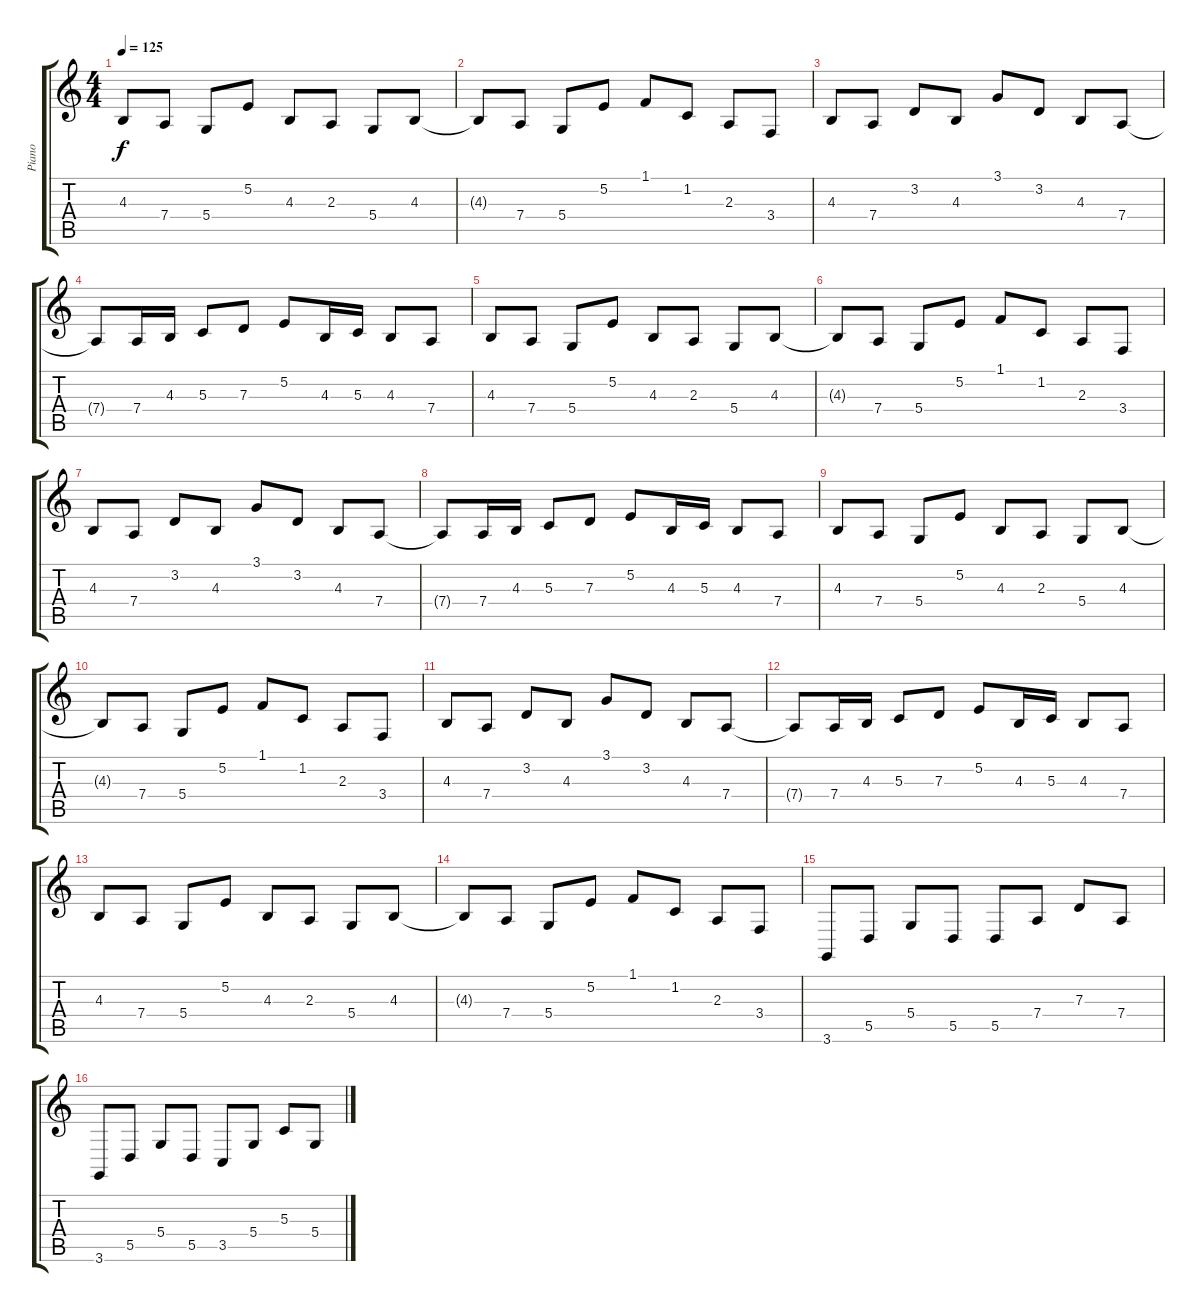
\track ("Piano" "Piano") {instrument electricgrandpiano}
\staff {score tabs}
\tuning (E4 B3 G3 D3 A2 E2) {hide}
\ts (4 4)
\tempo 125
\clef g2
\ks c
4.3.8{dy f} 7.4.8 5.4.8 5.2.8 4.3.8 2.3.8 5.4.8 4.3.8 |
4.3{t}.8 7.4.8 5.4.8 5.2.8 1.1.8 1.2.8 2.3.8 3.4.8 |
4.3.8 7.4.8 3.2.8 4.3.8 3.1.8 3.2.8 4.3.8 7.4.8 |
7.4{t}.8 7.4.16 4.3.16 5.3.8 7.3.8 5.2.8 4.3.16 5.3.16 4.3.8 7.4.8 |
4.3.8 7.4.8 5.4.8 5.2.8 4.3.8 2.3.8 5.4.8 4.3.8 |
4.3{t}.8 7.4.8 5.4.8 5.2.8 1.1.8 1.2.8 2.3.8 3.4.8 |
4.3.8 7.4.8 3.2.8 4.3.8 3.1.8 3.2.8 4.3.8 7.4.8 |
7.4{t}.8 7.4.16 4.3.16 5.3.8 7.3.8 5.2.8 4.3.16 5.3.16 4.3.8 7.4.8 |
4.3.8 7.4.8 5.4.8 5.2.8 4.3.8 2.3.8 5.4.8 4.3.8 |
4.3{t}.8 7.4.8 5.4.8 5.2.8 1.1.8 1.2.8 2.3.8 3.4.8 |
4.3.8 7.4.8 3.2.8 4.3.8 3.1.8 3.2.8 4.3.8 7.4.8 |
7.4{t}.8 7.4.16 4.3.16 5.3.8 7.3.8 5.2.8 4.3.16 5.3.16 4.3.8 7.4.8 |
4.3.8 7.4.8 5.4.8 5.2.8 4.3.8 2.3.8 5.4.8 4.3.8 |
4.3{t}.8 7.4.8 5.4.8 5.2.8 1.1.8 1.2.8 2.3.8 3.4.8 |
3.6.8 5.5.8 5.4.8 5.5.8 5.5.8 7.4.8 7.3.8 7.4.8 |
3.6.8 5.5.8 5.4.8 5.5.8 3.5.8 5.4.8 5.3.8 5.4.8
